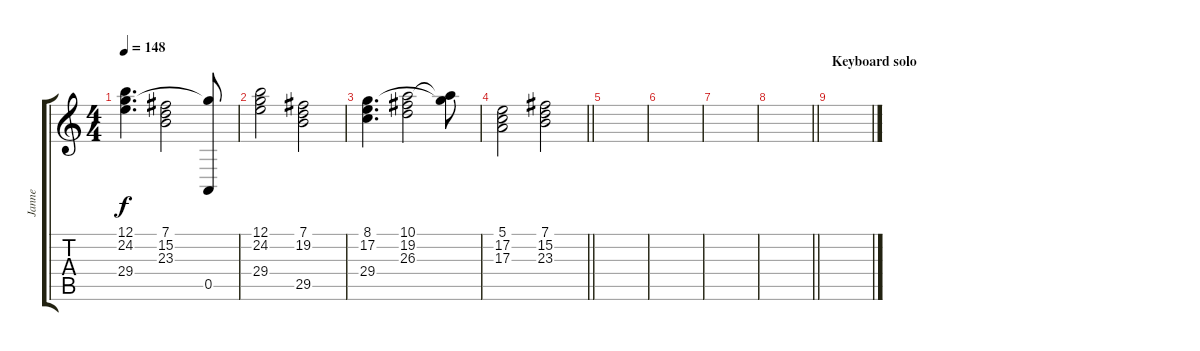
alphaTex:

\track ("Janne" "Janne") {instrument stringensemble1}
\staff {score tabs}
\tuning (E4 B3 G3 D3 A2 E2) {hide}
\ts (4 4)
\tempo 148
\clef g2
\ks c
(12.1 24.2 29.4).4{d dy f} (7.1 15.2 23.3).2 (29.4{t} 0.5).8 |
(12.1 24.2 29.4).2 (7.1 19.2 29.5).2 |
(8.1 17.2 29.4).4{d} (10.1 19.2 26.3).2 (26.3{t} 29.4{t}).8 |
\barLineRight lightlight
(5.1 17.2 17.3).2 (7.1 15.2 23.3).2 |
|
|
|
\barLineRight lightlight
|
\section ("" "Keyboard solo")
